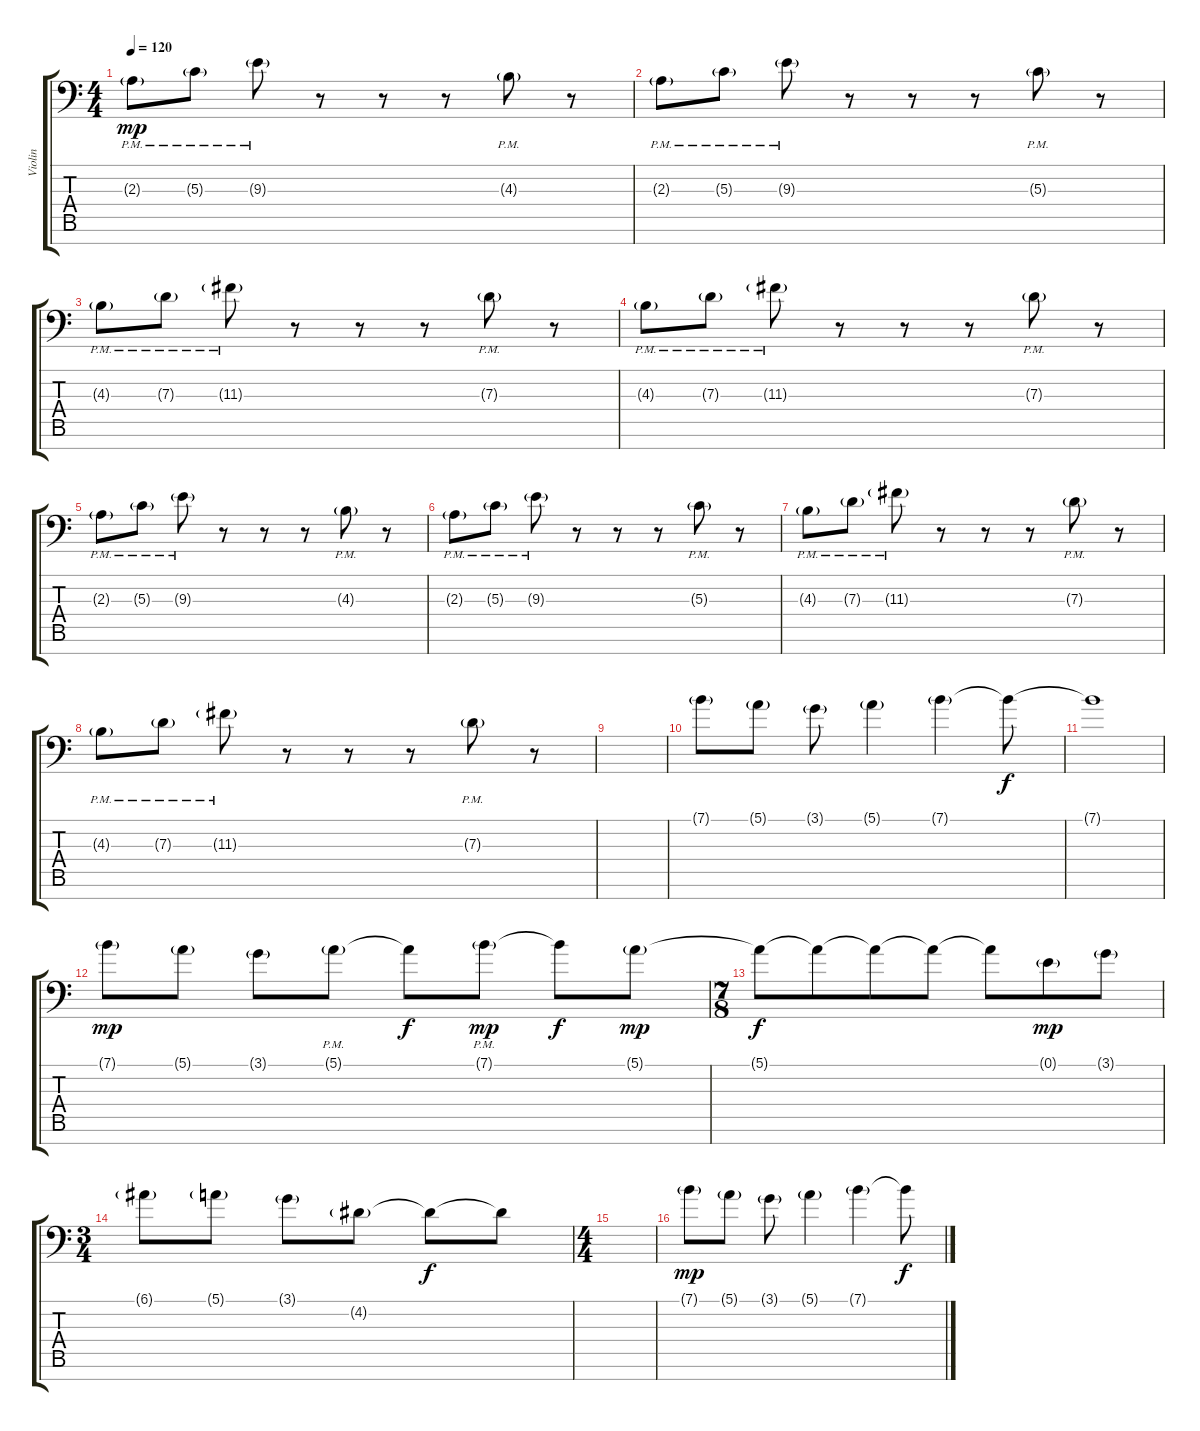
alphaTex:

\track ("Violin" "Violin") {instrument violin}
\staff {score tabs}
\tuning (E4 B3 G3 D3 A2 E2 A1) {hide}
\ts (4 4)
\tempo 120
\clef f4
\ks c
2.3{g pm}.8{dy mp} 5.3{g pm}.8 9.3{g pm}.8 r.8 r.8 r.8 4.3{g pm}.8 r.8 |
2.3{g pm}.8 5.3{g pm}.8 9.3{g pm}.8 r.8 r.8 r.8 5.3{g pm}.8 r.8 |
4.3{g pm}.8 7.3{g pm}.8 11.3{g pm}.8 r.8 r.8 r.8 7.3{g pm}.8 r.8 |
4.3{g pm}.8 7.3{g pm}.8 11.3{g pm}.8 r.8 r.8 r.8 7.3{g pm}.8 r.8 |
2.3{g pm}.8 5.3{g pm}.8 9.3{g pm}.8 r.8 r.8 r.8 4.3{g pm}.8 r.8 |
2.3{g pm}.8 5.3{g pm}.8 9.3{g pm}.8 r.8 r.8 r.8 5.3{g pm}.8 r.8 |
4.3{g pm}.8 7.3{g pm}.8 11.3{g pm}.8 r.8 r.8 r.8 7.3{g pm}.8 r.8 |
4.3{g pm}.8 7.3{g pm}.8 11.3{g pm}.8 r.8 r.8 r.8 7.3{g pm}.8 r.8 |
|
7.1{g}.8 5.1{g}.8 3.1{g}.8 5.1{g}.4 7.1{g}.4{volume 0} 7.1{t}.8{dy f} |
7.1{t}.1 |
7.1{g}.8{dy mp volume 14} 5.1{g}.8 3.1{g}.8 5.1{g pm}.8 5.1{t}.8{dy f} 7.1{g pm}.8{dy mp} 7.1{t}.8{dy f} 5.1{g}.8{dy mp} |
\ts (7 8)
5.1{t}.8{dy f} 5.1{t}.8 5.1{t}.8 5.1{t}.8 5.1{t}.8 0.1{g}.8{dy mp} 3.1{g}.8 |
\ts (3 4)
6.1{g}.8 5.1{g}.8 3.1{g}.8 4.2{g}.8 4.2{t}.8{dy f} 4.2{t}.8 |
\ts (4 4)
|
7.1{g}.8{dy mp} 5.1{g}.8 3.1{g}.8 5.1{g}.4 7.1{g}.4{volume 0} 7.1{t}.8{dy f}
